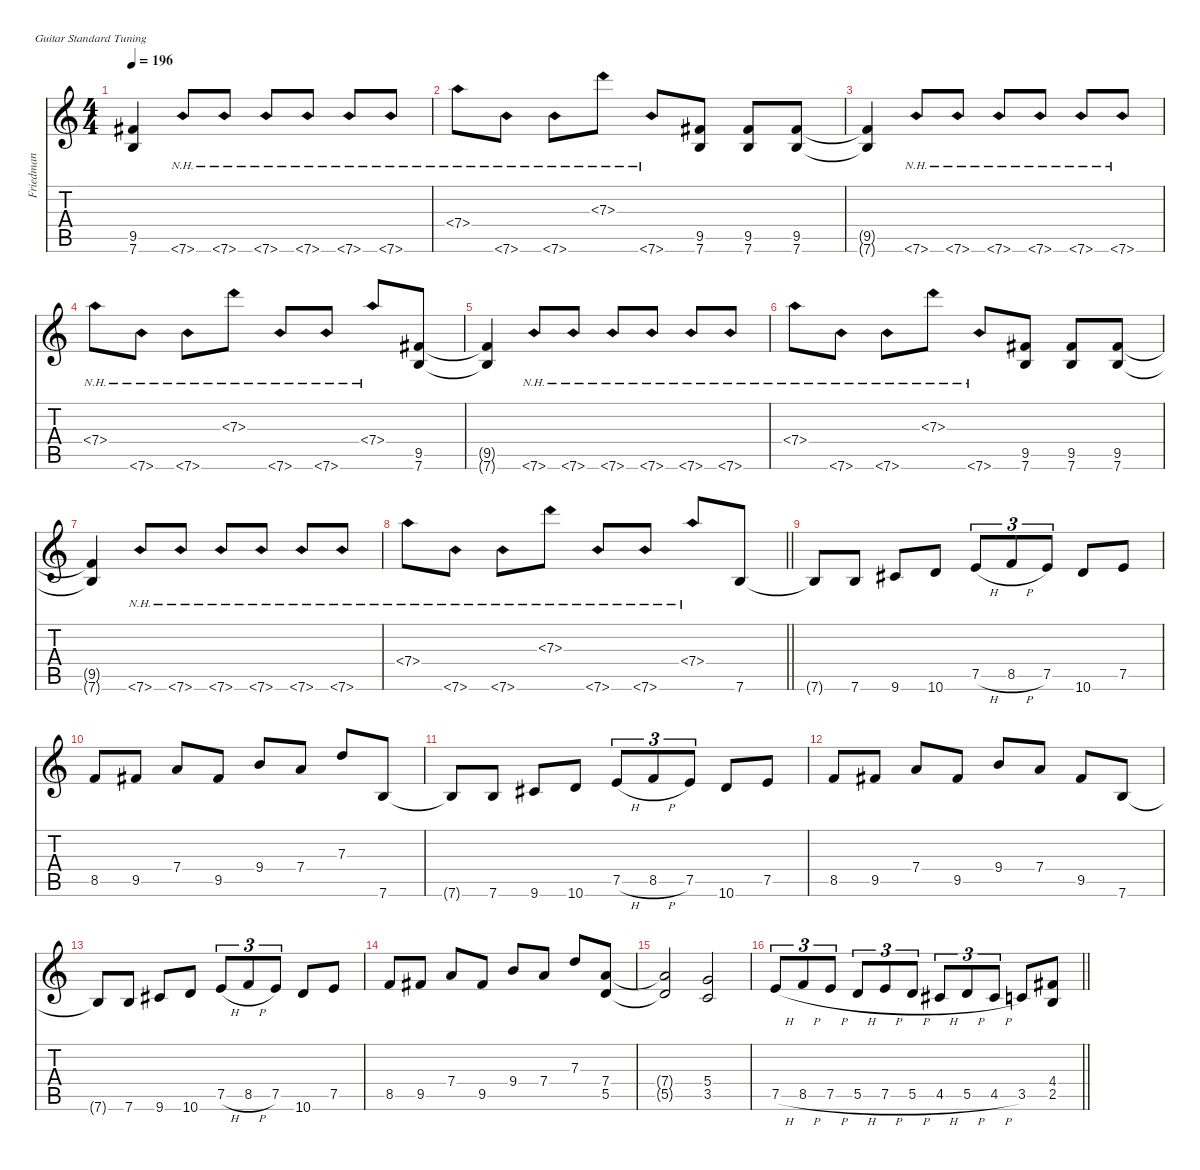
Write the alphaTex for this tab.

\defaultSystemsLayout 4
\hideDynamics
\bracketExtendMode nobrackets
\firstSystemTrackNameMode fullname
\otherSystemsTrackNameOrientation horizontal
\track ("Friedman" "od.guit.") {mute instrument overdrivenguitar}
\staff {score tabs}
\tuning (E4 B3 G3 D3 A2 E2)
\ts (4 4)
\beaming (8 2 2 2 2)
\tempo 196
\clef g2
\ks c
(9.5{acc #} 7.6).4{dy f instrument overdrivenguitar beam Up} 7.6{nh}.8{beam Up} 7.6{nh}.8{beam Up} 7.6{nh}.8{beam Up} 7.6{nh}.8{beam Up} 7.6{nh}.8{beam Up} 7.6{nh}.8{beam Up} |
7.4{nh}.8{beam Down} 7.6{nh}.8{beam Down} 7.6{nh}.8{beam Down} 7.3{nh}.8{beam Down} 7.6{nh}.8{beam Up} (9.5{acc #} 7.6).8{beam Up} (9.5{acc #} 7.6).8{beam Up} (9.5{acc #} 7.6).8{beam Up} |
(9.5{t acc #} 7.6{t}).4{beam Up} 7.6{nh}.8{beam Up} 7.6{nh}.8{beam Up} 7.6{nh}.8{beam Up} 7.6{nh}.8{beam Up} 7.6{nh}.8{beam Up} 7.6{nh}.8{beam Up} |
7.4{nh}.8{beam Down} 7.6{nh}.8{beam Down} 7.6{nh}.8{beam Down} 7.3{nh}.8{beam Down} 7.6{nh}.8{beam Up} 7.6{nh}.8{beam Up} 7.4{nh}.8{beam Up} (9.5{acc #} 7.6).8{beam Up} |
(9.5{t acc #} 7.6{t}).4{beam Up} 7.6{nh}.8{beam Up} 7.6{nh}.8{beam Up} 7.6{nh}.8{beam Up} 7.6{nh}.8{beam Up} 7.6{nh}.8{beam Up} 7.6{nh}.8{beam Up} |
7.4{nh}.8{beam Down} 7.6{nh}.8{beam Down} 7.6{nh}.8{beam Down} 7.3{nh}.8{beam Down} 7.6{nh}.8{beam Up} (9.5{acc #} 7.6).8{beam Up} (9.5{acc #} 7.6).8{beam Up} (9.5{acc #} 7.6).8{beam Up} |
(9.5{t acc #} 7.6{t}).4{beam Up} 7.6{nh}.8{beam Up} 7.6{nh}.8{beam Up} 7.6{nh}.8{beam Up} 7.6{nh}.8{beam Up} 7.6{nh}.8{beam Up} 7.6{nh}.8{beam Up} |
\barLineRight lightlight
7.4{nh}.8{beam Down} 7.6{nh}.8{beam Down} 7.6{nh}.8{beam Down} 7.3{nh}.8{beam Down} 7.6{nh}.8{beam Up} 7.6{nh}.8{beam Up} 7.4{nh}.8{beam Up} 7.6.8{beam Up} |
7.6{t}.8{beam Up} 7.6.8{beam Up} 9.6{acc #}.8{beam Up} 10.6.8{beam Up} 7.5{h}.8{tu (3 2) beam Up} 8.5{h}.8{tu (3 2) beam Up} 7.5.8{tu (3 2) beam Up} 10.6.8{beam Up} 7.5.8{beam Up} |
8.5.8{beam Up} 9.5{acc #}.8{beam Up} 7.4.8{beam Up} 9.5{acc #}.8{beam Up} 9.4.8{beam Up} 7.4.8{beam Up} 7.3.8{beam Up} 7.6.8{beam Up} |
7.6{t}.8{beam Up} 7.6.8{beam Up} 9.6{acc #}.8{beam Up} 10.6.8{beam Up} 7.5{h}.8{tu (3 2) beam Up} 8.5{h}.8{tu (3 2) beam Up} 7.5.8{tu (3 2) beam Up} 10.6.8{beam Up} 7.5.8{beam Up} |
8.5.8{beam Up} 9.5{acc #}.8{beam Up} 7.4.8{beam Up} 9.5{acc #}.8{beam Up} 9.4.8{beam Up} 7.4.8{beam Up} 9.5{acc #}.8{beam Up} 7.6.8{beam Up} |
7.6{t}.8{beam Up} 7.6.8{beam Up} 9.6{acc #}.8{beam Up} 10.6.8{beam Up} 7.5{h}.8{tu (3 2) beam Up} 8.5{h}.8{tu (3 2) beam Up} 7.5.8{tu (3 2) beam Up} 10.6.8{beam Up} 7.5.8{beam Up} |
8.5.8{beam Up} 9.5{acc #}.8{beam Up} 7.4.8{beam Up} 9.5{acc #}.8{beam Up} 9.4.8{beam Up} 7.4.8{beam Up} 7.3.8{beam Up} (7.4 5.5).8{beam Up} |
(7.4{t} 5.5{t}).2{beam Up} (5.4 3.5).2{beam Up} |
\barLineRight lightlight
7.5{h}.8{tu (3 2) beam Up} 8.5{h}.8{tu (3 2) beam Up} 7.5{h}.8{tu (3 2) beam Up} 5.5{h}.8{tu (3 2) beam Up} 7.5{h}.8{tu (3 2) beam Up} 5.5{h}.8{tu (3 2) beam Up} 4.5{h acc #}.8{tu (3 2) beam Up} 5.5{h}.8{tu (3 2) beam Up} 4.5{h acc #}.8{tu (3 2) beam Up} 3.5.8{beam Up} (4.4{acc #} 2.5).8{beam Up}
